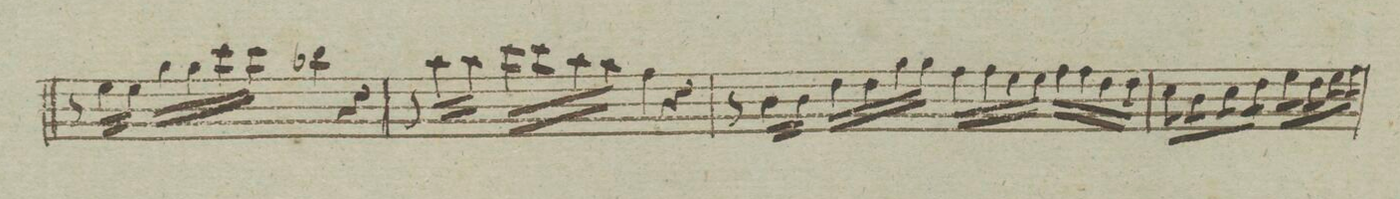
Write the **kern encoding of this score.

**kern	**dynam
*I"Violino. 1mo	*
*clefG2	*
*k[]	*
*met(c|)	*
*M2/2	*
8r	.
16ee\LL	.
16ee\JJ	.
16gg\LL	.
16gg\	.
16ccc\	.
16ccc\JJ	.
4bb-X\	.
4r	.
=248	=248
8r	.
16aa\LL	.
16aa\JJ	.
16ccc\LL	.
16ccc\	.
16aa\	.
16aa\JJ	.
4ff\	.
4r	.
=249	=249
8r	.
16b\LL	.
16b\JJ	.
16dd\LL	.
16dd\	.
16gg\	.
16gg\JJ	.
16ff\LL	.
16ff\	.
16ee\	.
16ee\JJ	.
16ff\LL	.
16ff\	.
16dd\	.
16dd\JJ	.
=250	=250
*tremolo	*
16cc\LL	.
16cc\	.
16b\	.
16b\	.
16cc\	.
16cc\	.
16dd\	.
16dd\JJ	.
16ee\LL	.
16ee\	.
16dd\	.
16dd\	.
16ee\	.
16ee\	.
16ff\	.
16ff\JJ	.
=251	=251
*-	*-
